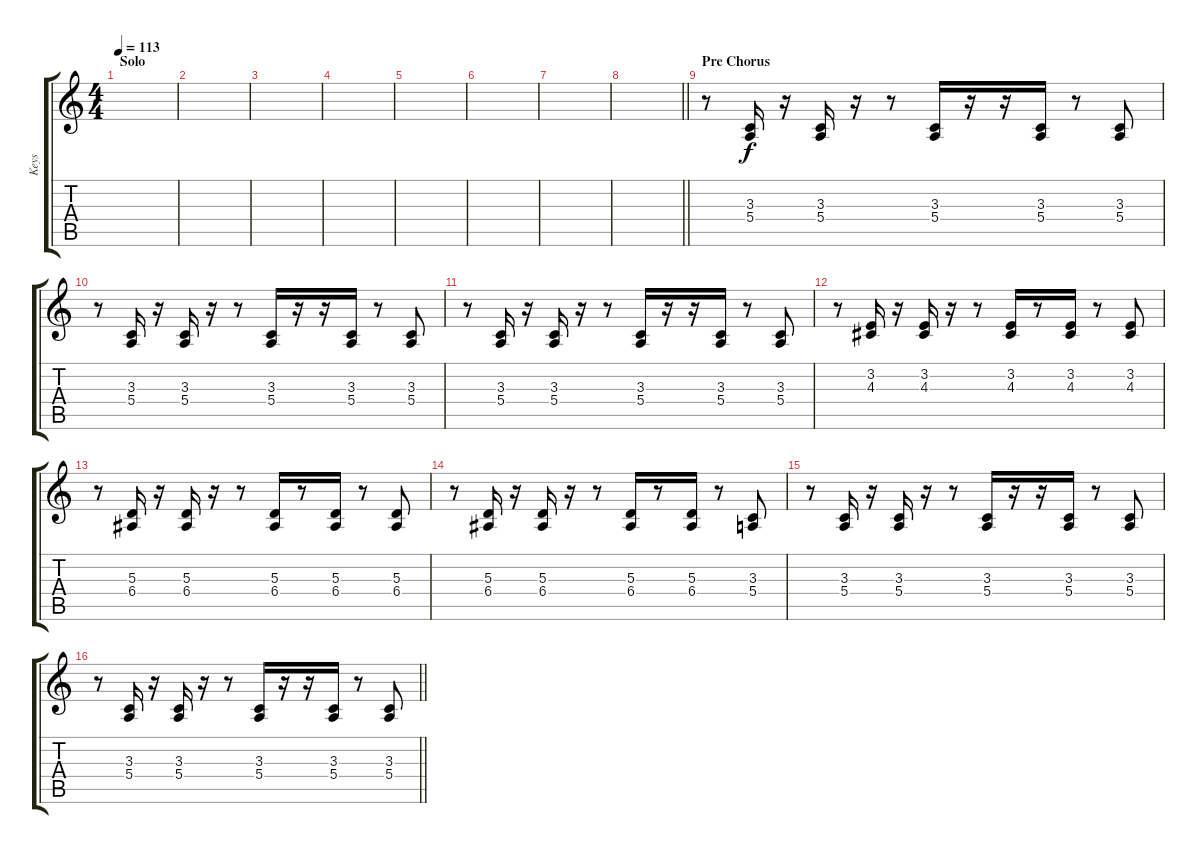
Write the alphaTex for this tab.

\track ("Keys" "Keys") {instrument clavinet}
\staff {score tabs}
\tuning (Gb4 Db4 A3 E3 B2 Gb2) {hide}
\ts (4 4)
\section ("" "Solo")
\tempo 113
\clef g2
\ks c
|
|
|
|
|
|
|
\barLineRight lightlight
|
\section ("" "Pre Chorus")
r.8 (3.3 5.4).16 r.16 (3.3 5.4).16 r.16 r.8 (3.3 5.4).16 r.16 r.16 (3.3 5.4).16 r.8 (3.3 5.4).8 |
r.8 (3.3 5.4).16 r.16 (3.3 5.4).16 r.16 r.8 (3.3 5.4).16 r.16 r.16 (3.3 5.4).16 r.8 (3.3 5.4).8 |
r.8 (3.3 5.4).16 r.16 (3.3 5.4).16 r.16 r.8 (3.3 5.4).16 r.16 r.16 (3.3 5.4).16 r.8 (3.3 5.4).8 |
r.8 (3.2 4.3).16 r.16 (3.2 4.3).16 r.16 r.8 (3.2 4.3).16 r.8 (3.2 4.3).16 r.8 (3.2 4.3).8 |
r.8 (5.3 6.4).16 r.16 (5.3 6.4).16 r.16 r.8 (5.3 6.4).16 r.8 (5.3 6.4).16 r.8 (5.3 6.4).8 |
r.8 (5.3 6.4).16 r.16 (5.3 6.4).16 r.16 r.8 (5.3 6.4).16 r.8 (5.3 6.4).16 r.8 (3.3 5.4).8 |
r.8 (3.3 5.4).16 r.16 (3.3 5.4).16 r.16 r.8 (3.3 5.4).16 r.16 r.16 (3.3 5.4).16 r.8 (3.3 5.4).8 |
\barLineRight lightlight
r.8 (3.3 5.4).16 r.16 (3.3 5.4).16 r.16 r.8 (3.3 5.4).16 r.16 r.16 (3.3 5.4).16 r.8 (3.3 5.4).8
